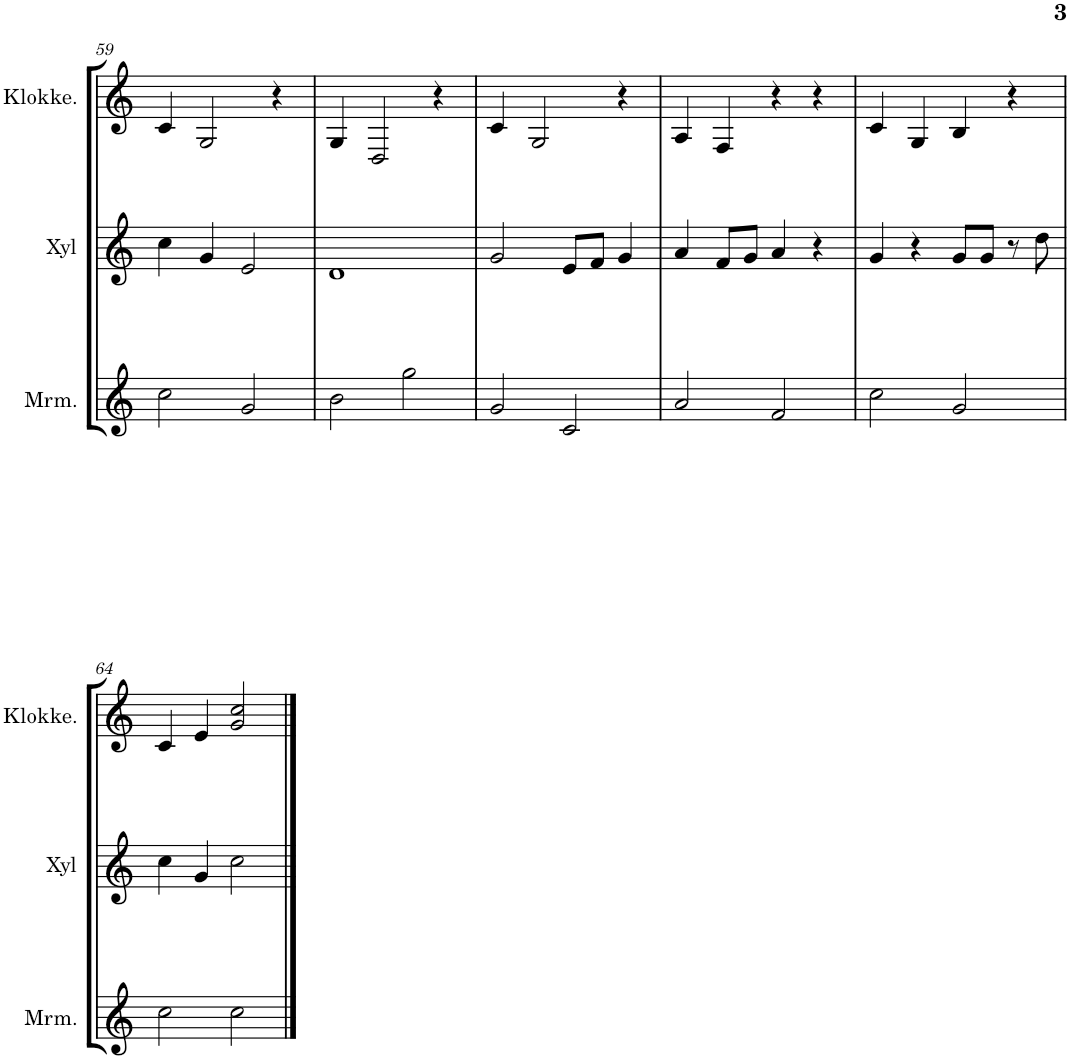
**kern	**kern	**kern
*part3	*part2	*part1
*staff3	*staff2	*staff1
*I"Marimba	*I"Xylofon	*I"Klokkespil
*I'Mrm.	*I'Xyl	*I'Klokke.
!!LO:PB:g=z
*clefG2	*clefG2	*clefG2
*	*Trd-7c-12	*Trd-14c-24
*k[]	*k[]	*k[]
*M4/4	*M4/4	*M4/4
=59	=59	=59
2cc\	4cc\	4c/
.	4g/	2G/
2g/	2e/	.
.	.	4r
=60	=60	=60
2b\	1d	4G/
.	.	2D/
2gg\	.	.
.	.	4r
=61	=61	=61
2g/	2g/	4c/
.	.	2G/
2c/	8e/L	.
.	8f/J	.
.	4g/	4r
=62	=62	=62
2a/	4a/	4A/
.	8f/L	4F/
.	8g/J	.
2f/	4a/	4r
.	4r	4r
=63	=63	=63
2cc\	4g/	4c/
.	4r	4G/
2g/	8g/L	4B/
.	8g/J	.
.	8r	4r
.	8dd\	.
!!LO:LB:g=z
=64	=64	=64
2cc\	4cc\	4c/
.	4g/	4e/
2cc\	2cc\	2g/ 2cc/
==	==	==
*-	*-	*-
